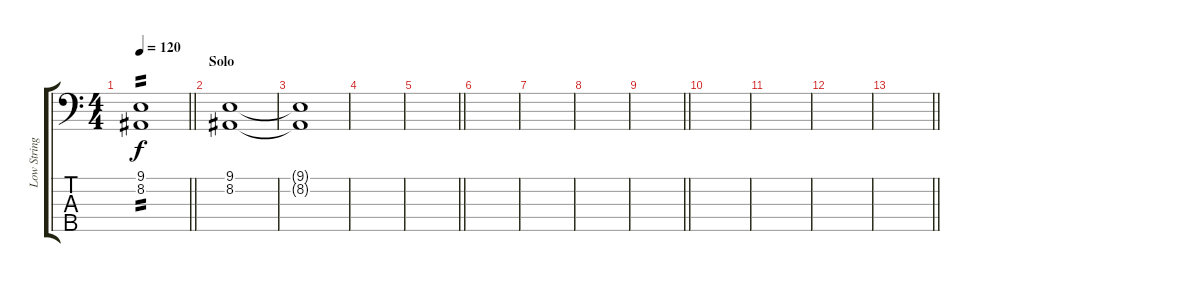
\track ("Low Strings Standard" "Low String") {instrument stringensemble1}
\staff {score tabs}
\tuning (G2 D2 A1 E1 B0) {hide}
\ts (4 4)
\tempo 120
\clef f4
\barLineRight lightlight
\ks c
(9.1 8.2).1{tp 2 dy f} |
\section ("" "Solo")
(9.1 8.2).1{volume 15} |
(9.1{t} 8.2{t}).1 |
|
\barLineRight lightlight
|
|
|
|
\barLineRight lightlight
|
\section ("" "")
|
|
|
\barLineRight lightlight
